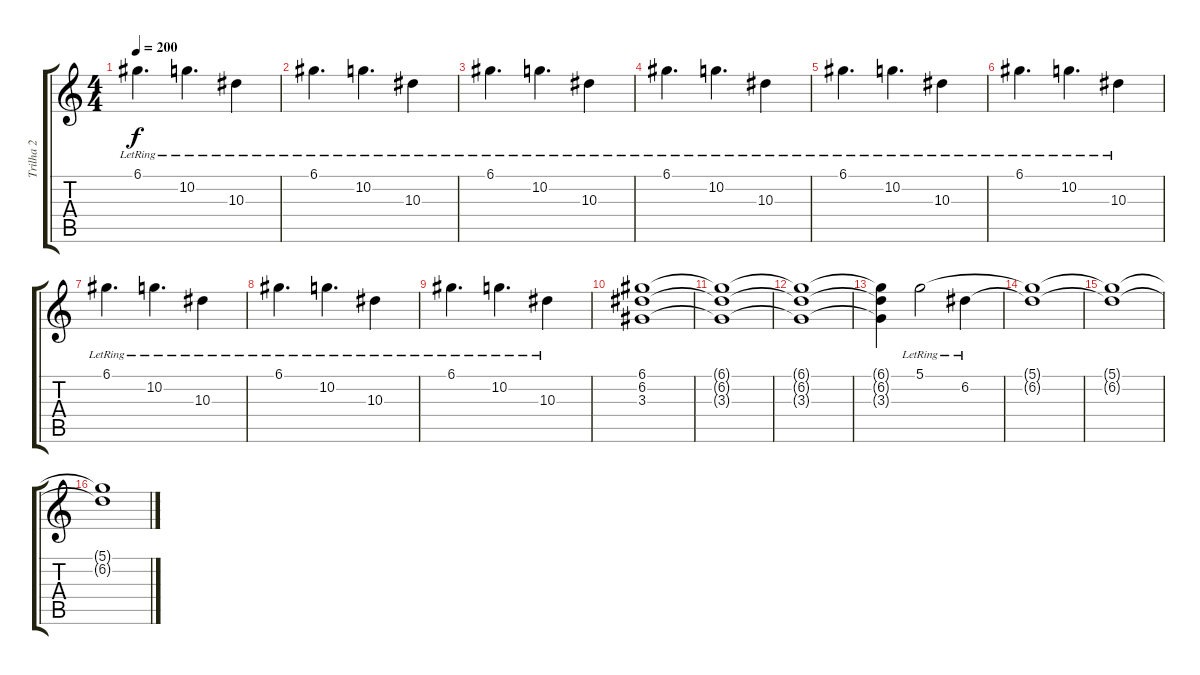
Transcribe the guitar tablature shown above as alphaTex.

\track ("Trilha 2" "Trilha 2") {instrument overdrivenguitar}
\staff {score tabs}
\tuning (D4 A3 F3 C3 G2 C2) {hide}
\ts (4 4)
\tempo 200
\clef g2
\ks c
6.1{lr}.4{d dy f} 10.2{lr}.4{d} 10.3{lr}.4 |
6.1{lr}.4{d} 10.2{lr}.4{d} 10.3{lr}.4 |
6.1{lr}.4{d} 10.2{lr}.4{d} 10.3{lr}.4 |
6.1{lr}.4{d} 10.2{lr}.4{d} 10.3{lr}.4 |
6.1{lr}.4{d} 10.2{lr}.4{d} 10.3{lr}.4 |
6.1{lr}.4{d} 10.2{lr}.4{d} 10.3{lr}.4 |
6.1{lr}.4{d} 10.2{lr}.4{d} 10.3{lr}.4 |
6.1{lr}.4{d} 10.2{lr}.4{d} 10.3{lr}.4 |
6.1{lr}.4{d} 10.2{lr}.4{d} 10.3{lr}.4 |
(6.1 6.2 3.3).1 |
(6.1{t} 6.2{t} 3.3{t}).1 |
(6.1{t} 6.2{t} 3.3{t}).1 |
(6.1{t} 6.2{t} 3.3{t}).4 5.1{lr}.2 6.2{lr}.4 |
(5.1{t} 6.2{t}).1 |
(5.1{t} 6.2{t}).1 |
(5.1{t} 6.2{t}).1
